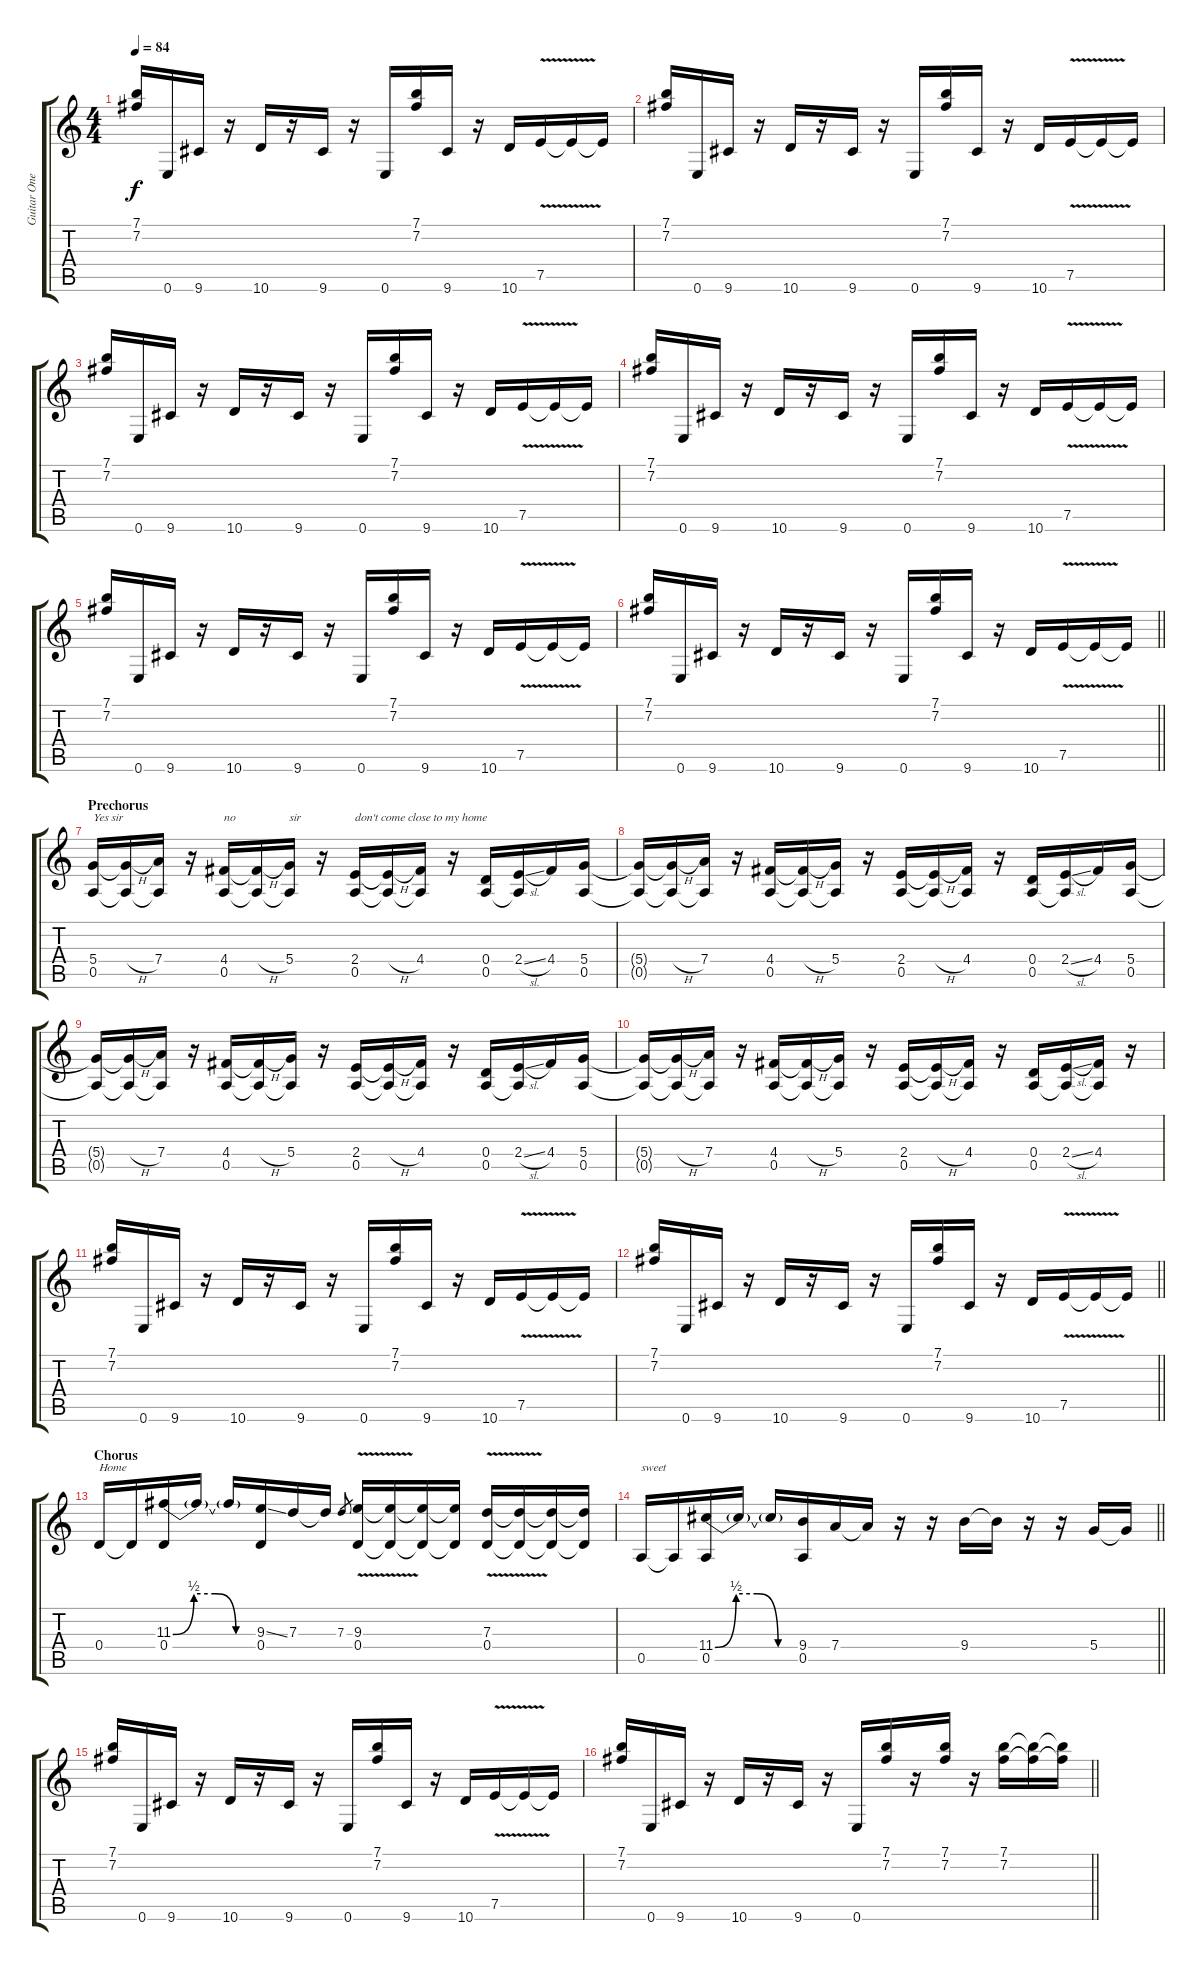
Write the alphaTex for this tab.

\track ("Guitar One" "Guitar One") {instrument distortionguitar}
\staff {score tabs}
\tuning (E4 B3 G3 D3 A2 E2) {hide}
\ts (4 4)
\tempo 84
\clef g2
\ks c
(7.1 7.2).16{dy f} 0.6.16 9.6.16 r.16 10.6.16 r.16 9.6.16 r.16 0.6.16 (7.1 7.2).16 9.6.16 r.16 10.6.16 7.5{v}.16 7.5{t}.16 7.5{t}.16 |
(7.1 7.2).16 0.6.16 9.6.16 r.16 10.6.16 r.16 9.6.16 r.16 0.6.16 (7.1 7.2).16 9.6.16 r.16 10.6.16 7.5{v}.16 7.5{t}.16 7.5{t}.16 |
(7.1 7.2).16 0.6.16 9.6.16 r.16 10.6.16 r.16 9.6.16 r.16 0.6.16 (7.1 7.2).16 9.6.16 r.16 10.6.16 7.5{v}.16 7.5{t}.16 7.5{t}.16 |
(7.1 7.2).16 0.6.16 9.6.16 r.16 10.6.16 r.16 9.6.16 r.16 0.6.16 (7.1 7.2).16 9.6.16 r.16 10.6.16 7.5{v}.16 7.5{t}.16 7.5{t}.16 |
(7.1 7.2).16 0.6.16 9.6.16 r.16 10.6.16 r.16 9.6.16 r.16 0.6.16 (7.1 7.2).16 9.6.16 r.16 10.6.16 7.5{v}.16 7.5{t}.16 7.5{t}.16 |
\barLineRight lightlight
(7.1 7.2).16 0.6.16 9.6.16 r.16 10.6.16 r.16 9.6.16 r.16 0.6.16 (7.1 7.2).16 9.6.16 r.16 10.6.16 7.5{v}.16 7.5{t}.16 7.5{t}.16 |
\section ("" "Prechorus")
(5.4 0.5).16{txt "Yes sir"} (5.4{h t} 0.5{t}).16 (7.4 0.5{t}).16 r.16 (4.4 0.5).16{txt "no"} (4.4{h t} 0.5{t}).16 (5.4 0.5{t}).16{txt "sir"} r.16 (2.4 0.5).16{txt "don't come close to my home"} (2.4{h t} 0.5{t}).16 (4.4 0.5{t}).16 r.16 (0.4 0.5).16 (2.4{sl} 0.5{t}).16 4.4.16 (5.4 0.5).16 |
(5.4{t} 0.5{t}).16 (5.4{h t} 0.5{t}).16 (7.4 0.5{t}).16 r.16 (4.4 0.5).16 (4.4{h t} 0.5{t}).16 (5.4 0.5{t}).16 r.16 (2.4 0.5).16 (2.4{h t} 0.5{t}).16 (4.4 0.5{t}).16 r.16 (0.4 0.5).16 (2.4{sl} 0.5{t}).16 4.4.16 (5.4 0.5).16 |
(5.4{t} 0.5{t}).16 (5.4{h t} 0.5{t}).16 (7.4 0.5{t}).16 r.16 (4.4 0.5).16 (4.4{h t} 0.5{t}).16 (5.4 0.5{t}).16 r.16 (2.4 0.5).16 (2.4{h t} 0.5{t}).16 (4.4 0.5{t}).16 r.16 (0.4 0.5).16 (2.4{sl} 0.5{t}).16 4.4.16 (5.4 0.5).16 |
(5.4{t} 0.5{t}).16 (5.4{h t} 0.5{t}).16 (7.4 0.5{t}).16 r.16 (4.4 0.5).16 (4.4{h t} 0.5{t}).16 (5.4 0.5{t}).16 r.16 (2.4 0.5).16 (2.4{h t} 0.5{t}).16 (4.4 0.5{t}).16 r.16 (0.4 0.5).16 (2.4{sl} 0.5{t}).16 (4.4 0.5{t}).16 r.16 |
(7.1 7.2).16 0.6.16 9.6.16 r.16 10.6.16 r.16 9.6.16 r.16 0.6.16 (7.1 7.2).16 9.6.16 r.16 10.6.16 7.5{v}.16 7.5{t}.16 7.5{t}.16 |
\barLineRight lightlight
(7.1 7.2).16 0.6.16 9.6.16 r.16 10.6.16 r.16 9.6.16 r.16 0.6.16 (7.1 7.2).16 9.6.16 r.16 10.6.16 7.5{v}.16 7.5{t}.16 7.5{t}.16 |
\section ("" "Chorus")
0.4.16{txt "Home"} 0.4{t}.16 (11.3{be (custom 0 0 15 2 30 2 45 0 60 0)} 0.4).16 11.3{t}.16 11.3{t}.16 (9.3{ss} 0.4).16 7.3.16 7.3{t}.16 7.3.8{gr} (9.3{v} 0.4{v}).16 (9.3{t} 0.4{t}).16 (9.3{t} 0.4{t}).16 (9.3{t} 0.4{t}).16 (7.3{v} 0.4{v}).16 (7.3{t} 0.4{t}).16 (7.3{t} 0.4{t}).16 (7.3{t} 0.4{t}).16 |
\barLineRight lightlight
0.5.16{txt "sweet"} 0.5{t}.16 (11.4{be (custom 0 0 15 2 30 2 45 0 60 0)} 0.5).16 11.4{t}.16 11.4{t}.16 (9.4 0.5).16 7.4.16 7.4{t}.16 r.16 r.16 9.4.16 9.4{t}.16 r.16 r.16 5.4.16 5.4{t}.16 |
(7.1 7.2).16 0.6.16 9.6.16 r.16 10.6.16 r.16 9.6.16 r.16 0.6.16 (7.1 7.2).16 9.6.16 r.16 10.6.16 7.5{v}.16 7.5{t}.16 7.5{t}.16 |
\barLineRight lightlight
(7.1 7.2).16 0.6.16 9.6.16 r.16 10.6.16 r.16 9.6.16 r.16 0.6.16 (7.1 7.2).16 r.16 (7.1 7.2).16 r.16 (7.1 7.2).16 (7.1{t} 7.2{t}).16 (7.1{t} 7.2{t}).16
